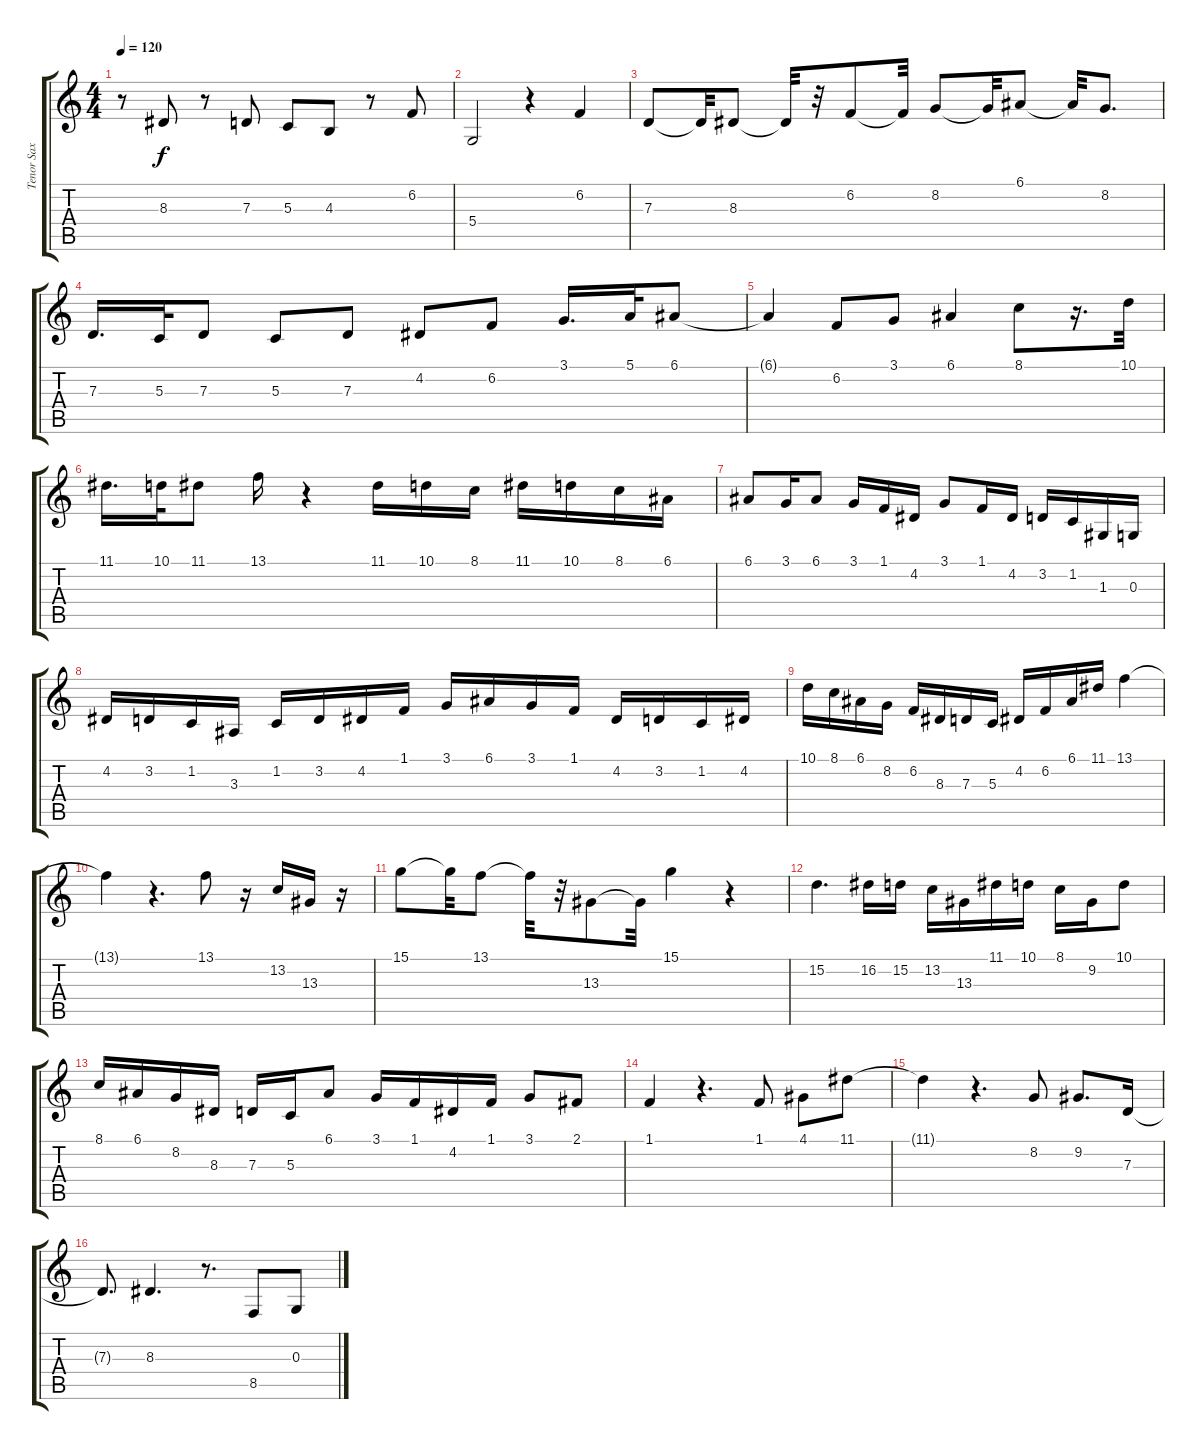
\track ("Tenor Sax" "Tenor Sax") {instrument tenorsax}
\staff {score tabs}
\tuning (E4 B3 G3 D3 A2 E2) {hide}
\ts (4 4)
\tempo 120
\clef g2
\ks c
r.8{dy f} 8.3.8 r.8 7.3.8 5.3.8 4.3.8 r.8 6.2.8 |
5.4.2 r.4 6.2.4 |
7.3.8 7.3{t}.32 8.3.8 8.3{t}.32 r.32 6.2.8 6.2{t}.32 8.2.8 8.2{t}.32 6.1.8 6.1{t}.32 8.2.8{d} |
7.3.16{d} 5.3.32 7.3.8 5.3.8 7.3.8 4.2.8 6.2.8 3.1.16{d} 5.1.32 6.1.8 |
6.1{t}.4 6.2.8 3.1.8 6.1.4 8.1.8 r.16{d} 10.1.32 |
11.1.16{d} 10.1.32 11.1.8 13.1.16 r.4 11.1.16 10.1.16 8.1.16 11.1.16 10.1.16 8.1.16 6.1.16 |
6.1.8 3.1.16 6.1.8 3.1.16 1.1.16 4.2.16 3.1.8 1.1.16 4.2.16 3.2.16 1.2.16 1.3.16 0.3.16 |
4.2.16 3.2.16 1.2.16 3.3.16 1.2.16 3.2.16 4.2.16 1.1.16 3.1.16 6.1.16 3.1.16 1.1.16 4.2.16 3.2.16 1.2.16 4.2.16 |
10.1.16 8.1.16 6.1.16 8.2.16 6.2.16 8.3.16 7.3.16 5.3.16 4.2.16 6.2.16 6.1.16 11.1.16 13.1.4 |
13.1{t}.4 r.4{d} 13.1.8 r.16 13.2.16 13.3.16 r.16 |
15.1.8 15.1{t}.32 13.1.8 13.1{t}.32 r.32 13.3.8 13.3{t}.32 15.1.4 r.4 |
15.2.4{d} 16.2.16 15.2.16 13.2.16 13.3.16 11.1.16 10.1.16 8.1.16 9.2.16 10.1.8 |
8.1.16 6.1.16 8.2.16 8.3.16 7.3.16 5.3.16 6.1.8 3.1.16 1.1.16 4.2.16 1.1.16 3.1.8 2.1.8 |
1.1.4 r.4{d} 1.1.8 4.1.8 11.1.8 |
11.1{t}.4 r.4{d} 8.2.8 9.2.8{d} 7.3.16 |
7.3{t}.8{d} 8.3.4{d} r.8{d} 8.5.8 0.3.8
